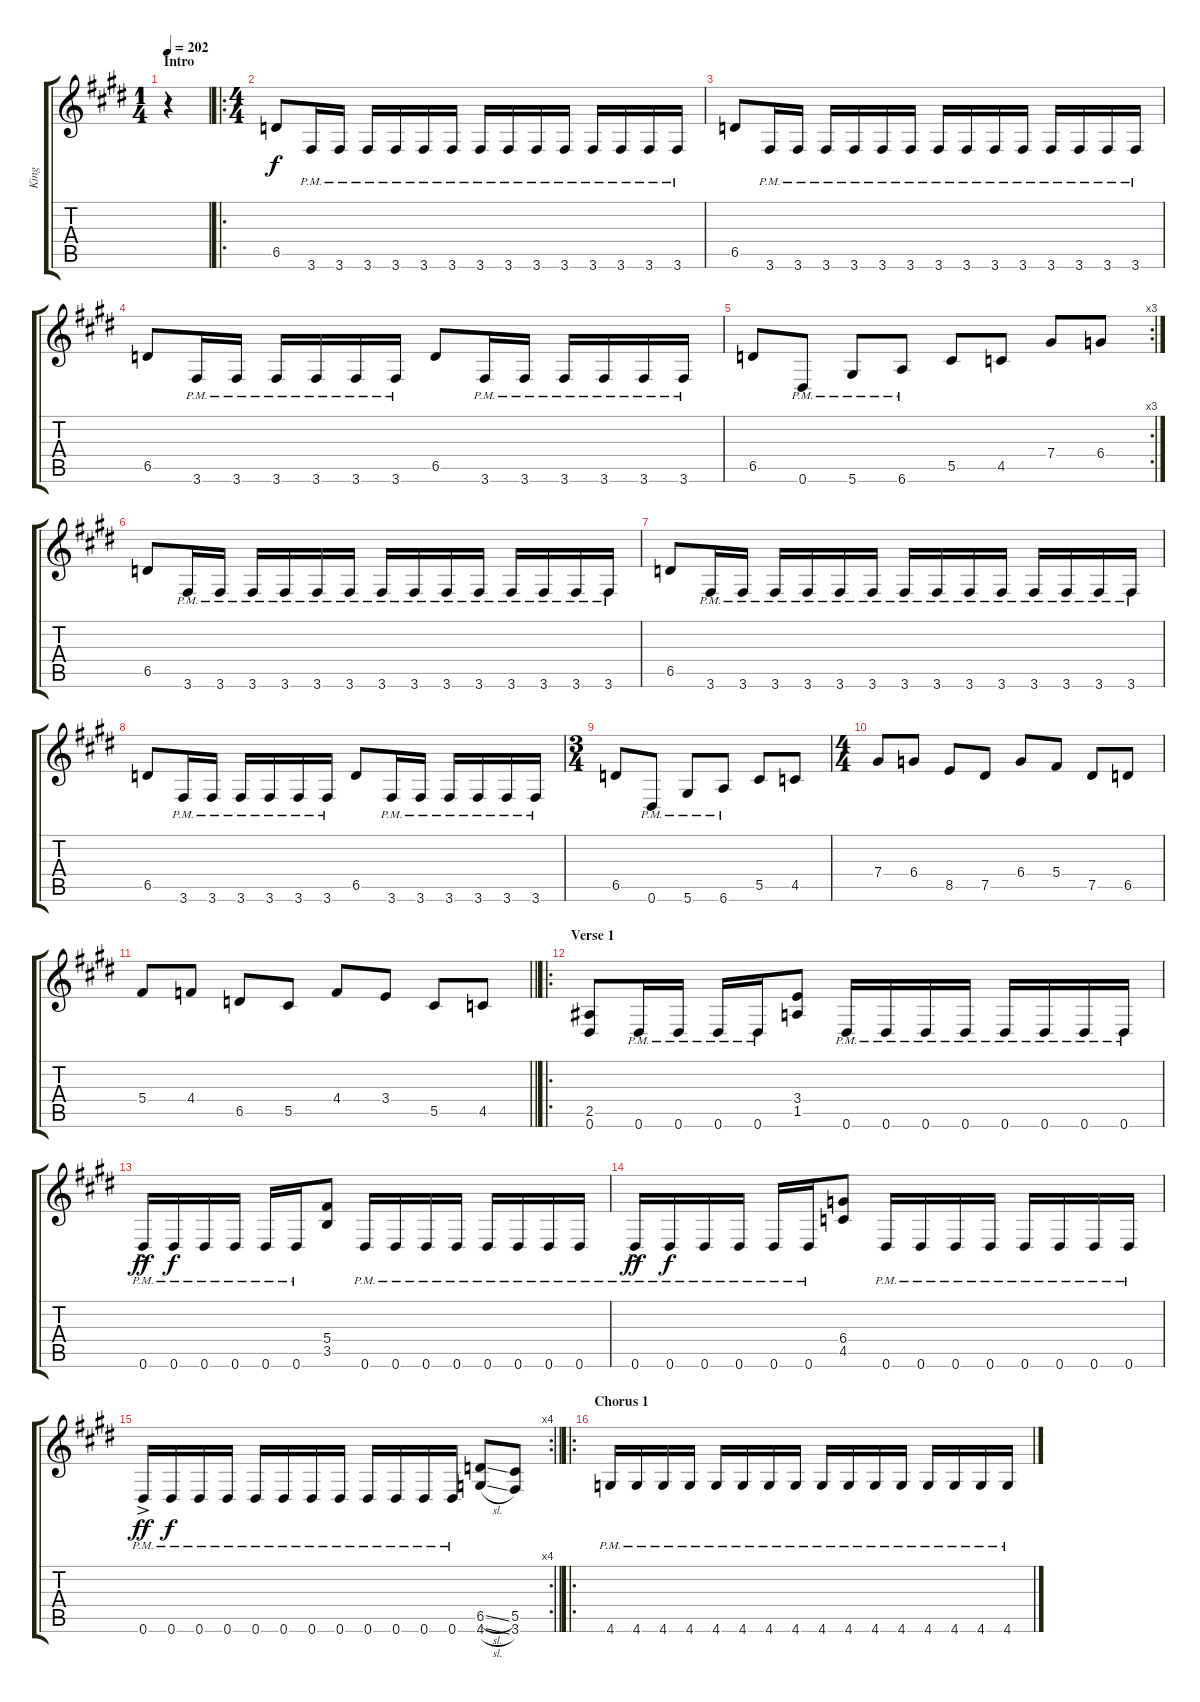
\track ("King" "King") {instrument distortionguitar}
\staff {score tabs}
\tuning (Eb4 Bb3 Gb3 Db3 Ab2 Eb2) {hide}
\ts (1 4)
\section ("" "Intro")
\tempo 202
\clef g2
\ks e
r.4{dy f instrument distortionguitar} |
\ro
\ts (4 4)
6.5.8 3.6{pm}.16 3.6{pm}.16 3.6{pm}.16 3.6{pm}.16 3.6{pm}.16 3.6{pm}.16 3.6{pm}.16 3.6{pm}.16 3.6{pm}.16 3.6{pm}.16 3.6{pm}.16 3.6{pm}.16 3.6{pm}.16 3.6{pm}.16 |
6.5.8 3.6{pm}.16 3.6{pm}.16 3.6{pm}.16 3.6{pm}.16 3.6{pm}.16 3.6{pm}.16 3.6{pm}.16 3.6{pm}.16 3.6{pm}.16 3.6{pm}.16 3.6{pm}.16 3.6{pm}.16 3.6{pm}.16 3.6{pm}.16 |
6.5.8 3.6{pm}.16 3.6{pm}.16 3.6{pm}.16 3.6{pm}.16 3.6{pm}.16 3.6{pm}.16 6.5.8 3.6{pm}.16 3.6{pm}.16 3.6{pm}.16 3.6{pm}.16 3.6{pm}.16 3.6{pm}.16 |
\rc 3
6.5.8 0.6{pm}.8 5.6{pm}.8 6.6{pm}.8 5.5.8 4.5.8 7.4.8 6.4.8 |
6.5.8 3.6{pm}.16 3.6{pm}.16 3.6{pm}.16 3.6{pm}.16 3.6{pm}.16 3.6{pm}.16 3.6{pm}.16 3.6{pm}.16 3.6{pm}.16 3.6{pm}.16 3.6{pm}.16 3.6{pm}.16 3.6{pm}.16 3.6{pm}.16 |
6.5.8 3.6{pm}.16 3.6{pm}.16 3.6{pm}.16 3.6{pm}.16 3.6{pm}.16 3.6{pm}.16 3.6{pm}.16 3.6{pm}.16 3.6{pm}.16 3.6{pm}.16 3.6{pm}.16 3.6{pm}.16 3.6{pm}.16 3.6{pm}.16 |
6.5.8 3.6{pm}.16 3.6{pm}.16 3.6{pm}.16 3.6{pm}.16 3.6{pm}.16 3.6{pm}.16 6.5.8 3.6{pm}.16 3.6{pm}.16 3.6{pm}.16 3.6{pm}.16 3.6{pm}.16 3.6{pm}.16 |
\ts (3 4)
6.5.8 0.6{pm}.8 5.6{pm}.8 6.6{pm}.8 5.5.8 4.5.8 |
\ts (4 4)
7.4.8 6.4.8 8.5.8 7.5.8 6.4.8 5.4.8 7.5.8 6.5.8 |
\barLineRight lightlight
5.4.8 4.4.8 6.5.8 5.5.8 4.4.8 3.4.8 5.5.8 4.5.8 |
\ro
\section ("" "Verse 1")
(2.5 0.6).8 0.6{pm}.16 0.6{pm}.16 0.6{pm}.16 0.6{pm}.16 (3.4 1.5).8 0.6{pm}.16 0.6{pm}.16 0.6{pm}.16 0.6{pm}.16 0.6{pm}.16 0.6{pm}.16 0.6{pm}.16 0.6{pm}.16 |
0.6{ac pm}.16{dy ff} 0.6{pm}.16{dy f} 0.6{pm}.16 0.6{pm}.16 0.6{pm}.16 0.6{pm}.16 (5.4 3.5).8 0.6{pm}.16 0.6{pm}.16 0.6{pm}.16 0.6{pm}.16 0.6{pm}.16 0.6{pm}.16 0.6{pm}.16 0.6{pm}.16 |
0.6{ac pm}.16{dy ff} 0.6{pm}.16{dy f} 0.6{pm}.16 0.6{pm}.16 0.6{pm}.16 0.6{pm}.16 (6.4 4.5).8 0.6{pm}.16 0.6{pm}.16 0.6{pm}.16 0.6{pm}.16 0.6{pm}.16 0.6{pm}.16 0.6{pm}.16 0.6{pm}.16 |
\rc 4
\barLineRight lightlight
0.6{ac pm}.16{dy ff} 0.6{pm}.16{dy f} 0.6{pm}.16 0.6{pm}.16 0.6{pm}.16 0.6{pm}.16 0.6{pm}.16 0.6{pm}.16 0.6{pm}.16 0.6{pm}.16 0.6{pm}.16 0.6{pm}.16 (6.5{sl} 4.6{sl}).8 (5.5 3.6).8 |
\ro
\section ("" "Chorus 1")
4.6{pm}.16 4.6{pm}.16 4.6{pm}.16 4.6{pm}.16 4.6{pm}.16 4.6{pm}.16 4.6{pm}.16 4.6{pm}.16 4.6{pm}.16 4.6{pm}.16 4.6{pm}.16 4.6{pm}.16 4.6{pm}.16 4.6{pm}.16 4.6{pm}.16 4.6{pm}.16
